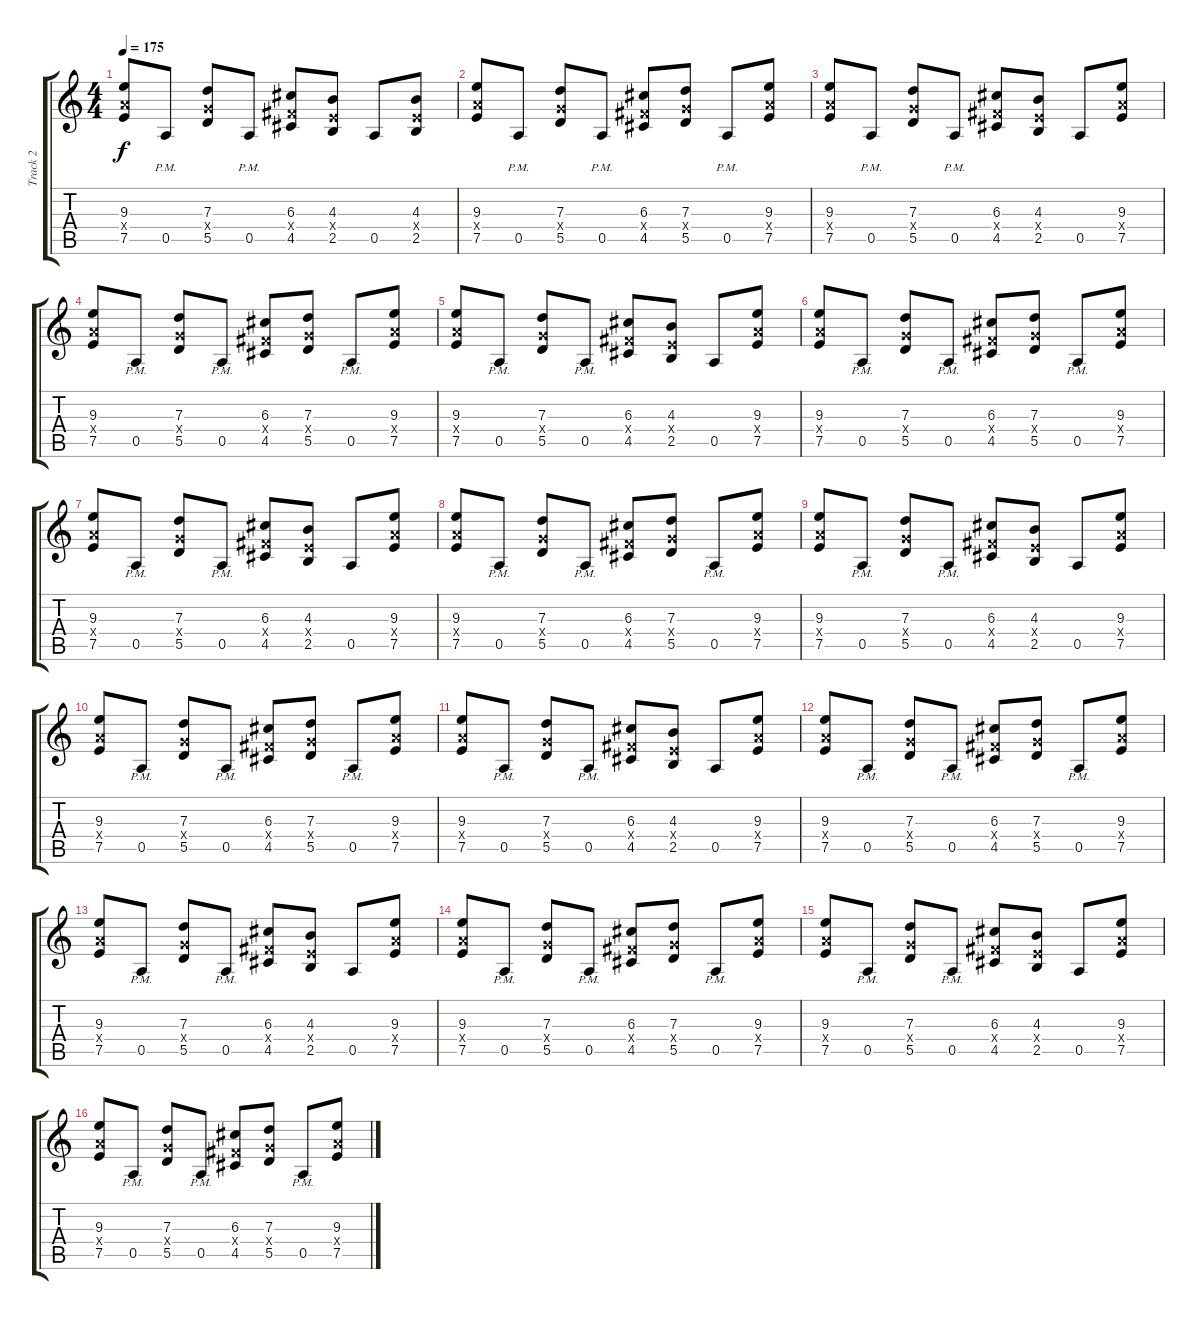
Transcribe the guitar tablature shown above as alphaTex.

\track ("Track 2" "Track 2") {instrument distortionguitar}
\staff {score tabs}
\tuning (E4 B3 G3 D3 A2 D2) {hide}
\ts (4 4)
\tempo 175
\clef g2
\ks c
(9.3 7.4{x} 7.5).8{dy f} 0.5{pm}.8 (7.3 5.4{x} 5.5).8 0.5{pm}.8 (6.3 4.4{x} 4.5).8 (4.3 2.4{x} 2.5).8 0.5.8 (4.3 2.4{x} 2.5).8 |
(9.3 7.4{x} 7.5).8 0.5{pm}.8 (7.3 5.4{x} 5.5).8 0.5{pm}.8 (6.3 4.4{x} 4.5).8 (7.3 5.4{x} 5.5).8 0.5{pm}.8 (9.3 7.4{x} 7.5).8 |
(9.3 7.4{x} 7.5).8 0.5{pm}.8 (7.3 5.4{x} 5.5).8 0.5{pm}.8 (6.3 4.4{x} 4.5).8 (4.3 2.4{x} 2.5).8 0.5.8 (9.3 7.4{x} 7.5).8 |
(9.3 7.4{x} 7.5).8 0.5{pm}.8 (7.3 5.4{x} 5.5).8 0.5{pm}.8 (6.3 4.4{x} 4.5).8 (7.3 5.4{x} 5.5).8 0.5{pm}.8 (9.3 7.4{x} 7.5).8 |
(9.3 7.4{x} 7.5).8 0.5{pm}.8 (7.3 5.4{x} 5.5).8 0.5{pm}.8 (6.3 4.4{x} 4.5).8 (4.3 2.4{x} 2.5).8 0.5.8 (9.3 7.4{x} 7.5).8 |
(9.3 7.4{x} 7.5).8 0.5{pm}.8 (7.3 5.4{x} 5.5).8 0.5{pm}.8 (6.3 4.4{x} 4.5).8 (7.3 5.4{x} 5.5).8 0.5{pm}.8 (9.3 7.4{x} 7.5).8 |
(9.3 7.4{x} 7.5).8 0.5{pm}.8 (7.3 5.4{x} 5.5).8 0.5{pm}.8 (6.3 4.4{x} 4.5).8 (4.3 2.4{x} 2.5).8 0.5.8 (9.3 7.4{x} 7.5).8 |
(9.3 7.4{x} 7.5).8 0.5{pm}.8 (7.3 5.4{x} 5.5).8 0.5{pm}.8 (6.3 4.4{x} 4.5).8 (7.3 5.4{x} 5.5).8 0.5{pm}.8 (9.3 7.4{x} 7.5).8 |
(9.3 7.4{x} 7.5).8 0.5{pm}.8 (7.3 5.4{x} 5.5).8 0.5{pm}.8 (6.3 4.4{x} 4.5).8 (4.3 2.4{x} 2.5).8 0.5.8 (9.3 7.4{x} 7.5).8 |
(9.3 7.4{x} 7.5).8 0.5{pm}.8 (7.3 5.4{x} 5.5).8 0.5{pm}.8 (6.3 4.4{x} 4.5).8 (7.3 5.4{x} 5.5).8 0.5{pm}.8 (9.3 7.4{x} 7.5).8 |
(9.3 7.4{x} 7.5).8 0.5{pm}.8 (7.3 5.4{x} 5.5).8 0.5{pm}.8 (6.3 4.4{x} 4.5).8 (4.3 2.4{x} 2.5).8 0.5.8 (9.3 7.4{x} 7.5).8 |
(9.3 7.4{x} 7.5).8 0.5{pm}.8 (7.3 5.4{x} 5.5).8 0.5{pm}.8 (6.3 4.4{x} 4.5).8 (7.3 5.4{x} 5.5).8 0.5{pm}.8 (9.3 7.4{x} 7.5).8 |
(9.3 7.4{x} 7.5).8 0.5{pm}.8 (7.3 5.4{x} 5.5).8 0.5{pm}.8 (6.3 4.4{x} 4.5).8 (4.3 2.4{x} 2.5).8 0.5.8 (9.3 7.4{x} 7.5).8 |
(9.3 7.4{x} 7.5).8 0.5{pm}.8 (7.3 5.4{x} 5.5).8 0.5{pm}.8 (6.3 4.4{x} 4.5).8 (7.3 5.4{x} 5.5).8 0.5{pm}.8 (9.3 7.4{x} 7.5).8 |
(9.3 7.4{x} 7.5).8 0.5{pm}.8 (7.3 5.4{x} 5.5).8 0.5{pm}.8 (6.3 4.4{x} 4.5).8 (4.3 2.4{x} 2.5).8 0.5.8 (9.3 7.4{x} 7.5).8 |
(9.3 7.4{x} 7.5).8 0.5{pm}.8 (7.3 5.4{x} 5.5).8 0.5{pm}.8 (6.3 4.4{x} 4.5).8 (7.3 5.4{x} 5.5).8 0.5{pm}.8 (9.3 7.4{x} 7.5).8
